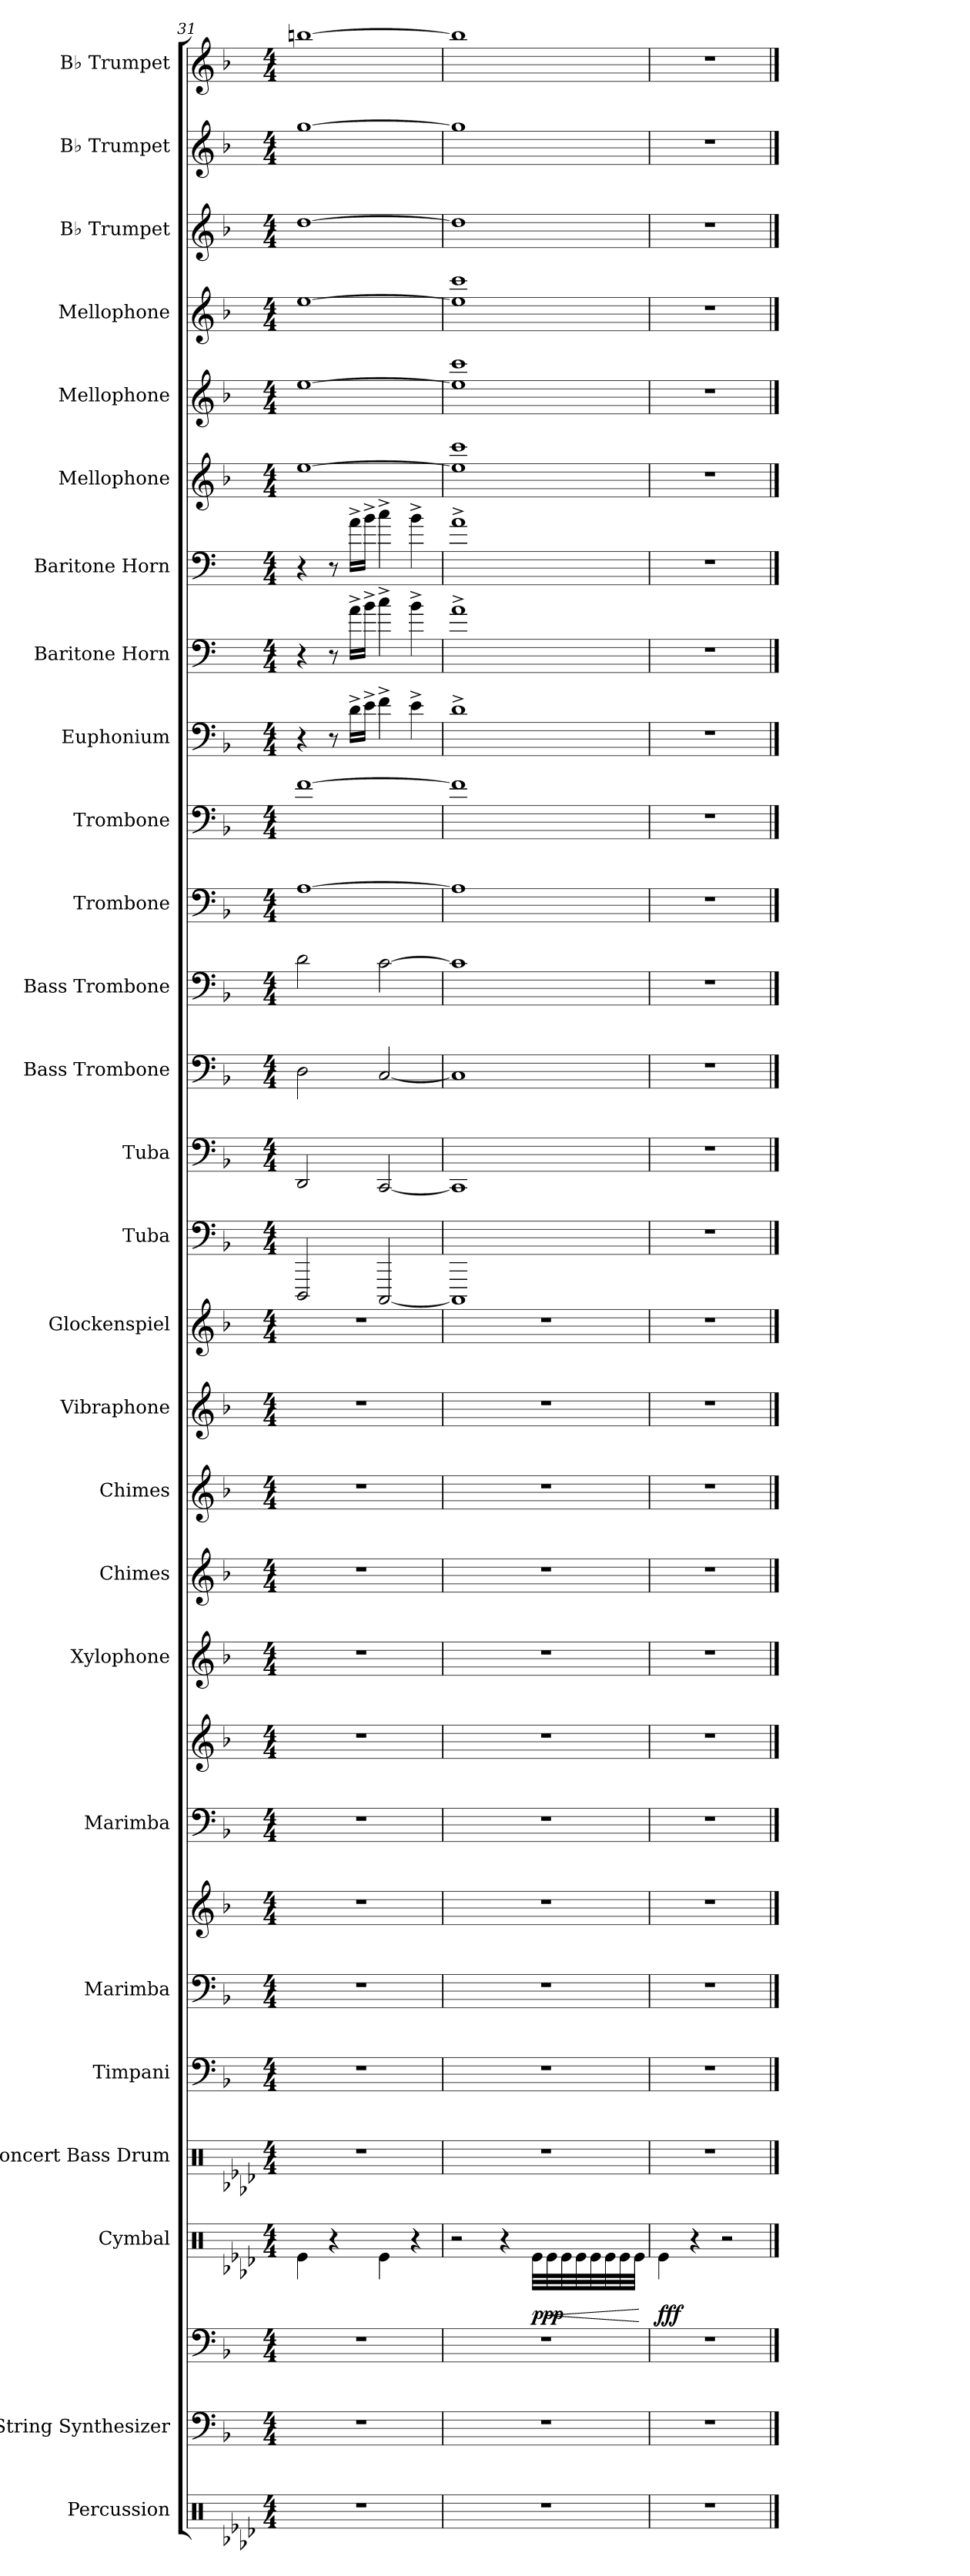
**kern	**kern	**kern	**kern	**dynam	**kern	**kern	**kern	**kern	**kern	**kern	**kern	**kern	**kern	**kern	**kern	**kern	**kern	**kern	**kern	**kern	**kern	**kern	**kern	**kern	**kern	**kern	**kern	**kern	**kern	**kern
*part27	*part26	*part26	*part25	*part25	*part24	*part23	*part22	*part22	*part21	*part21	*part20	*part19	*part18	*part17	*part16	*part15	*part14	*part13	*part12	*part11	*part10	*part9	*part8	*part7	*part6	*part5	*part4	*part3	*part2	*part1
*staff30	*staff29	*staff28	*staff27	*staff27	*staff26	*staff25	*staff24	*staff23	*staff22	*staff21	*staff20	*staff19	*staff18	*staff17	*staff16	*staff15	*staff14	*staff13	*staff12	*staff11	*staff10	*staff9	*staff8	*staff7	*staff6	*staff5	*staff4	*staff3	*staff2	*staff1
*I"Percussion	*I"String Synthesizer	*	*I"Cymbal	*	*I"Concert Bass Drum	*I"Timpani	*I"Marimba	*	*I"Marimba	*	*I"Xylophone	*I"Chimes	*I"Chimes	*I"Vibraphone	*I"Glockenspiel	*I"Tuba	*I"Tuba	*I"Bass Trombone	*I"Bass Trombone	*I"Trombone	*I"Trombone	*I"Euphonium	*I"Baritone Horn	*I"Baritone Horn	*I"Mellophone	*I"Mellophone	*I"Mellophone	*I"B♭ Trumpet	*I"B♭ Trumpet	*I"B♭ Trumpet
*I'Perc.	*I'Synth.	*	*I'Cym.	*	*I'Con. BD	*I'Timp.	*I'Mrm.	*	*I'Mrm.	*	*I'Xyl.	*I'Cme.	*I'Cme.	*I'Vib.	*I'Glock.	*I'Tba.	*I'Tba.	*I'B. Tbn.	*I'B. Tbn.	*I'Tbn.	*I'Tbn.	*I'Euph.	*I'Bar. Hn.	*I'Bar. Hn.	*I'Mello	*I'Mello	*I'Mello	*I'B♭ Tpt.	*I'B♭ Tpt.	*I'B♭ Tpt.
!!LO:PB:g=z
*clefX	*clefF4	*clefF4	*clefX	*	*clefX	*clefF4	*clefF4	*clefG2	*clefF4	*clefG2	*clefG2	*clefG2	*clefG2	*clefG2	*clefG2	*clefF4	*clefF4	*clefF4	*clefF4	*clefF4	*clefF4	*clefF4	*clefF4	*clefF4	*clefG2	*clefG2	*clefG2	*clefG2	*clefG2	*clefG2
*	*	*	*	*	*	*	*	*	*	*	*ITrd-7c-12	*	*	*	*ITrd-14c-24	*	*	*	*	*	*	*	*ITrd4c7	*ITrd4c7	*ITrd4c7	*ITrd4c7	*ITrd4c7	*ITrd1c2	*ITrd1c2	*ITrd1c2
*k[b-e-a-d-]	*k[b-]	*k[b-]	*k[b-e-a-d-]	*	*k[b-e-a-d-]	*k[b-]	*k[b-]	*k[b-]	*k[b-]	*k[b-]	*k[b-]	*k[b-]	*k[b-]	*k[b-]	*k[b-]	*k[b-]	*k[b-]	*k[b-]	*k[b-]	*k[b-]	*k[b-]	*k[b-]	*k[b-]	*k[b-]	*k[b-e-]	*k[b-e-]	*k[b-e-]	*k[b-e-a-]	*k[b-e-a-]	*k[b-e-a-]
*M4/4	*M4/4	*M4/4	*M4/4	*	*M4/4	*M4/4	*M4/4	*M4/4	*M4/4	*M4/4	*M4/4	*M4/4	*M4/4	*M4/4	*M4/4	*M4/4	*M4/4	*M4/4	*M4/4	*M4/4	*M4/4	*M4/4	*M4/4	*M4/4	*M4/4	*M4/4	*M4/4	*M4/4	*M4/4	*M4/4
=31	=31	=31	=31	=31	=31	=31	=31	=31	=31	=31	=31	=31	=31	=31	=31	=31	=31	=31	=31	=31	=31	=31	=31	=31	=31	=31	=31	=31	=31	=31
1r	1r	1r	4Re\	.	1r	1r	1r	1r	1r	1r	1r	1r	1r	1r	1r	2DDD/	2DD/	2D\	2d\	[1A	[1f	4r	4r	4r	[1a	[1a	[1a	[1cc	[1ff	[1aan
.	.	.	4r	.	.	.	.	.	.	.	.	.	.	.	.	.	.	.	.	.	.	8r	8r	8r	.	.	.	.	.	.
.	.	.	.	.	.	.	.	.	.	.	.	.	.	.	.	.	.	.	.	.	.	16d^\LL	16d^\LL	16d^\LL	.	.	.	.	.	.
.	.	.	.	.	.	.	.	.	.	.	.	.	.	.	.	.	.	.	.	.	.	16e^\JJ	16e^\JJ	16e^\JJ	.	.	.	.	.	.
.	.	.	4Re\	.	.	.	.	.	.	.	.	.	.	.	.	[2CCC/	[2CC/	[2C/	[2c\	.	.	4f^\	4f^\	4f^\	.	.	.	.	.	.
.	.	.	4r	.	.	.	.	.	.	.	.	.	.	.	.	.	.	.	.	.	.	4e^\	4e^\	4e^\	.	.	.	.	.	.
=32	=32	=32	=32	=32	=32	=32	=32	=32	=32	=32	=32	=32	=32	=32	=32	=32	=32	=32	=32	=32	=32	=32	=32	=32	=32	=32	=32	=32	=32	=32
1r	1r	1r	2r	.	1r	1r	1r	1r	1r	1r	1r	1r	1r	1r	1r	1CCC]	1CC]	1C]	1c]	1A]	1f]	1d^	1d^	1d^	1a] 1ff	1a] 1ff	1a] 1ff	1cc]	1ff]	1aa]
.	.	.	4r	.	.	.	.	.	.	.	.	.	.	.	.	.	.	.	.	.	.	.	.	.	.	.	.	.	.	.
!	!	!	!	!LO:DY:b	!	!	!	!	!	!	!	!	!	!	!	!	!	!	!	!	!	!	!	!	!	!	!	!	!	!
.	.	.	32Re\LLL	ppp	.	.	.	.	.	.	.	.	.	.	.	.	.	.	.	.	.	.	.	.	.	.	.	.	.	.
!	!	!	!	!LO:HP:b	!	!	!	!	!	!	!	!	!	!	!	!	!	!	!	!	!	!	!	!	!	!	!	!	!	!
.	.	.	32Re\	<	.	.	.	.	.	.	.	.	.	.	.	.	.	.	.	.	.	.	.	.	.	.	.	.	.	.
.	.	.	32Re\	.	.	.	.	.	.	.	.	.	.	.	.	.	.	.	.	.	.	.	.	.	.	.	.	.	.	.
.	.	.	32Re\	.	.	.	.	.	.	.	.	.	.	.	.	.	.	.	.	.	.	.	.	.	.	.	.	.	.	.
.	.	.	32Re\	.	.	.	.	.	.	.	.	.	.	.	.	.	.	.	.	.	.	.	.	.	.	.	.	.	.	.
.	.	.	32Re\	.	.	.	.	.	.	.	.	.	.	.	.	.	.	.	.	.	.	.	.	.	.	.	.	.	.	.
.	.	.	32Re\	.	.	.	.	.	.	.	.	.	.	.	.	.	.	.	.	.	.	.	.	.	.	.	.	.	.	.
.	.	.	32Re\JJJ	.	.	.	.	.	.	.	.	.	.	.	.	.	.	.	.	.	.	.	.	.	.	.	.	.	.	.
.	.	.	.	[	.	.	.	.	.	.	.	.	.	.	.	.	.	.	.	.	.	.	.	.	.	.	.	.	.	.
=33	=33	=33	=33	=33	=33	=33	=33	=33	=33	=33	=33	=33	=33	=33	=33	=33	=33	=33	=33	=33	=33	=33	=33	=33	=33	=33	=33	=33	=33	=33
!	!	!	!	!LO:DY:b	!	!	!	!	!	!	!	!	!	!	!	!	!	!	!	!	!	!	!	!	!	!	!	!	!	!
1r	1r	1r	4Re\	fff	1r	1r	1r	1r	1r	1r	1r	1r	1r	1r	1r	1r	1r	1r	1r	1r	1r	1r	1r	1r	1r	1r	1r	1r	1r	1r
.	.	.	4r	.	.	.	.	.	.	.	.	.	.	.	.	.	.	.	.	.	.	.	.	.	.	.	.	.	.	.
.	.	.	2r	.	.	.	.	.	.	.	.	.	.	.	.	.	.	.	.	.	.	.	.	.	.	.	.	.	.	.
==	==	==	==	==	==	==	==	==	==	==	==	==	==	==	==	==	==	==	==	==	==	==	==	==	==	==	==	==	==	==
*-	*-	*-	*-	*-	*-	*-	*-	*-	*-	*-	*-	*-	*-	*-	*-	*-	*-	*-	*-	*-	*-	*-	*-	*-	*-	*-	*-	*-	*-	*-
